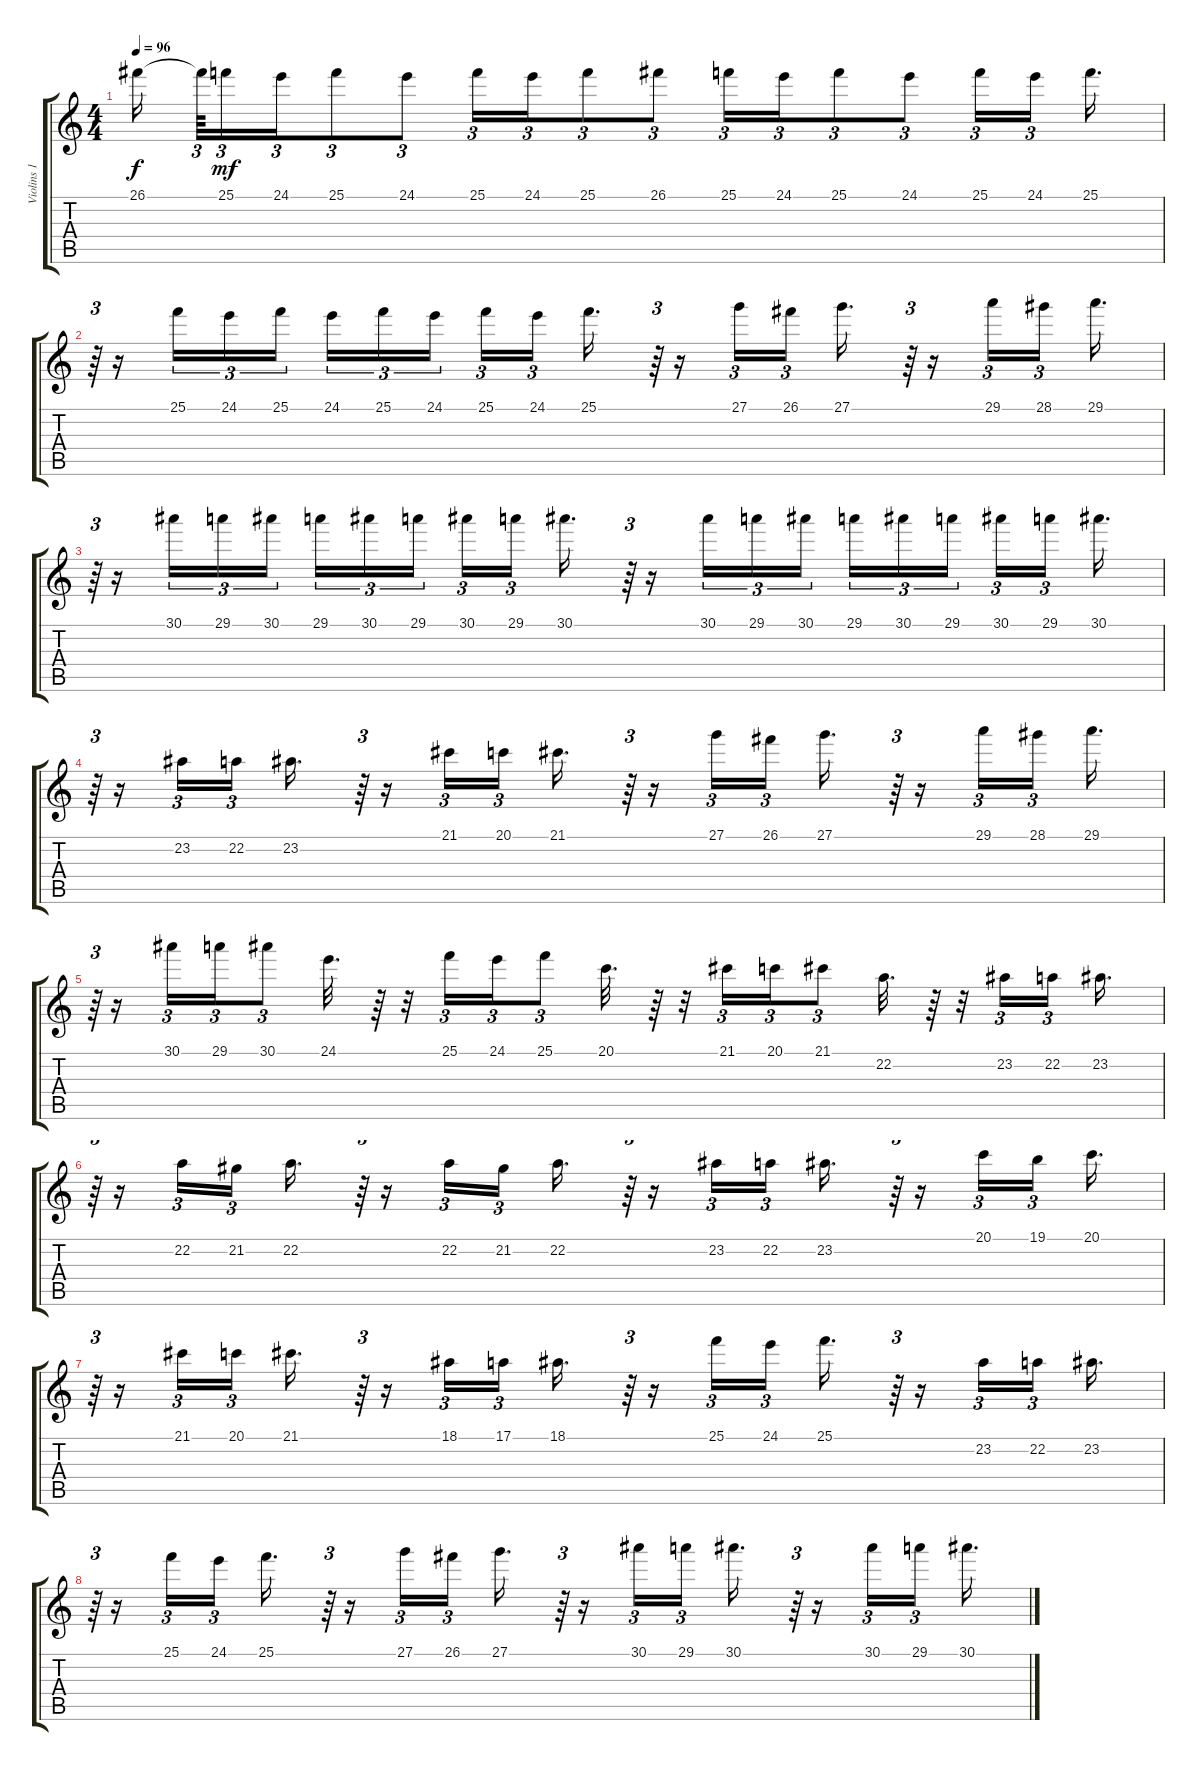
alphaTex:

\track ("Violins 1" "Violins 1") {instrument stringensemble1}
\staff {score tabs}
\tuning (E4 B3 G3 D3 A2 E2) {hide}
\ts (4 4)
\tempo 96
\clef g2
\ks c
26.1{t}.16{dy f beam splitsecondary} 26.1{t}.64{tu (3 2)} 25.1.16{tu (3 2) dy mf} 24.1.16{tu (3 2)} 25.1.8{tu (3 2)} 24.1.8{tu (3 2)} 25.1.16{tu (3 2)} 24.1.16{tu (3 2)} 25.1.8{tu (3 2)} 26.1.8{tu (3 2)} 25.1.16{tu (3 2)} 24.1.16{tu (3 2)} 25.1.8{tu (3 2)} 24.1.8{tu (3 2)} 25.1.16{tu (3 2)} 24.1.16{tu (3 2) beam splitsecondary} 25.1.16{d} |
r.64{tu (3 2)} r.16 25.1.16{tu (3 2)} 24.1.16{tu (3 2)} 25.1.16{tu (3 2) beam splitsecondary} 24.1.16{tu (3 2)} 25.1.16{tu (3 2)} 24.1.16{tu (3 2) beam splitsecondary} 25.1.16{tu (3 2)} 24.1.16{tu (3 2) beam splitsecondary} 25.1.16{d} r.64{tu (3 2)} r.16 27.1.16{tu (3 2)} 26.1.16{tu (3 2) beam splitsecondary} 27.1.16{d} r.64{tu (3 2)} r.16 29.1.16{tu (3 2)} 28.1.16{tu (3 2) beam splitsecondary} 29.1.16{d} |
r.64{tu (3 2)} r.16 30.1.16{tu (3 2)} 29.1.16{tu (3 2)} 30.1.16{tu (3 2) beam splitsecondary} 29.1.16{tu (3 2)} 30.1.16{tu (3 2)} 29.1.16{tu (3 2) beam splitsecondary} 30.1.16{tu (3 2)} 29.1.16{tu (3 2) beam splitsecondary} 30.1.16{d} r.64{tu (3 2)} r.16 30.1.16{tu (3 2)} 29.1.16{tu (3 2)} 30.1.16{tu (3 2) beam splitsecondary} 29.1.16{tu (3 2)} 30.1.16{tu (3 2)} 29.1.16{tu (3 2) beam splitsecondary} 30.1.16{tu (3 2)} 29.1.16{tu (3 2) beam splitsecondary} 30.1.16{d} |
r.64{tu (3 2)} r.16 23.2.16{tu (3 2)} 22.2.16{tu (3 2) beam splitsecondary} 23.2.16{d} r.64{tu (3 2)} r.16 21.1.16{tu (3 2)} 20.1.16{tu (3 2) beam splitsecondary} 21.1.16{d} r.64{tu (3 2)} r.16 27.1.16{tu (3 2)} 26.1.16{tu (3 2) beam splitsecondary} 27.1.16{d} r.64{tu (3 2)} r.16 29.1.16{tu (3 2)} 28.1.16{tu (3 2) beam splitsecondary} 29.1.16{d} |
r.64{tu (3 2)} r.16 30.1.16{tu (3 2)} 29.1.16{tu (3 2)} 30.1.8{tu (3 2)} 24.1.32{d} r.64 r.32 25.1.16{tu (3 2)} 24.1.16{tu (3 2)} 25.1.8{tu (3 2)} 20.1.32{d} r.64 r.32 21.1.16{tu (3 2)} 20.1.16{tu (3 2)} 21.1.8{tu (3 2)} 22.2.32{d} r.64 r.32 23.2.16{tu (3 2)} 22.2.16{tu (3 2) beam splitsecondary} 23.2.16{d} |
r.64{tu (3 2)} r.16 22.2.16{tu (3 2)} 21.2.16{tu (3 2) beam splitsecondary} 22.2.16{d} r.64{tu (3 2)} r.16 22.2.16{tu (3 2)} 21.2.16{tu (3 2) beam splitsecondary} 22.2.16{d} r.64{tu (3 2)} r.16 23.2.16{tu (3 2)} 22.2.16{tu (3 2) beam splitsecondary} 23.2.16{d} r.64{tu (3 2)} r.16 20.1.16{tu (3 2)} 19.1.16{tu (3 2) beam splitsecondary} 20.1.16{d} |
r.64{tu (3 2)} r.16 21.1.16{tu (3 2)} 20.1.16{tu (3 2) beam splitsecondary} 21.1.16{d} r.64{tu (3 2)} r.16 18.1.16{tu (3 2)} 17.1.16{tu (3 2) beam splitsecondary} 18.1.16{d} r.64{tu (3 2)} r.16 25.1.16{tu (3 2)} 24.1.16{tu (3 2) beam splitsecondary} 25.1.16{d} r.64{tu (3 2)} r.16 23.2.16{tu (3 2)} 22.2.16{tu (3 2) beam splitsecondary} 23.2.16{d} |
r.64{tu (3 2)} r.16 25.1.16{tu (3 2)} 24.1.16{tu (3 2) beam splitsecondary} 25.1.16{d} r.64{tu (3 2)} r.16 27.1.16{tu (3 2)} 26.1.16{tu (3 2) beam splitsecondary} 27.1.16{d} r.64{tu (3 2)} r.16 30.1.16{tu (3 2)} 29.1.16{tu (3 2) beam splitsecondary} 30.1.16{d} r.64{tu (3 2)} r.16 30.1.16{tu (3 2)} 29.1.16{tu (3 2) beam splitsecondary} 30.1.16{d}
